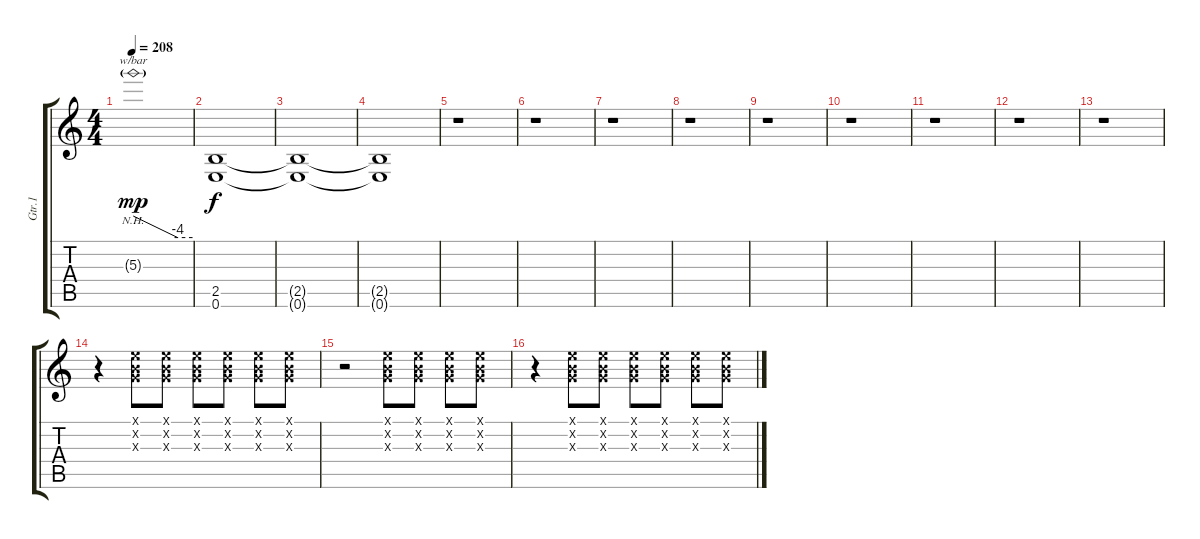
\track ("Gtr.1" "Gtr.1") {instrument overdrivenguitar}
\staff {score tabs}
\tuning (E4 B3 G3 D3 A2 E2) {hide}
\ts (4 4)
\tempo 208
\clef g2
\ks c
5.3{nh g}.1{tbe (custom default 0 0 45 -16 60 -16) dy mp} |
(2.5 0.6).1{dy f} |
(2.5{t} 0.6{t}).1 |
(2.5{t} 0.6{t}).1 |
r.1 |
r.1 |
r.1 |
r.1 |
r.1 |
r.1 |
r.1 |
r.1 |
r.1 |
r.4 (0.1{x} 0.2{x} 0.3{x}).8 (0.1{x} 0.2{x} 0.3{x}).8 (0.1{x} 0.2{x} 0.3{x}).8 (0.1{x} 0.2{x} 0.3{x}).8 (0.1{x} 0.2{x} 0.3{x}).8 (0.1{x} 0.2{x} 0.3{x}).8 |
r.2 (0.1{x} 0.2{x} 0.3{x}).8 (0.1{x} 0.2{x} 0.3{x}).8 (0.1{x} 0.2{x} 0.3{x}).8 (0.1{x} 0.2{x} 0.3{x}).8 |
r.4 (0.1{x} 0.2{x} 0.3{x}).8 (0.1{x} 0.2{x} 0.3{x}).8 (0.1{x} 0.2{x} 0.3{x}).8 (0.1{x} 0.2{x} 0.3{x}).8 (0.1{x} 0.2{x} 0.3{x}).8 (0.1{x} 0.2{x} 0.3{x}).8
